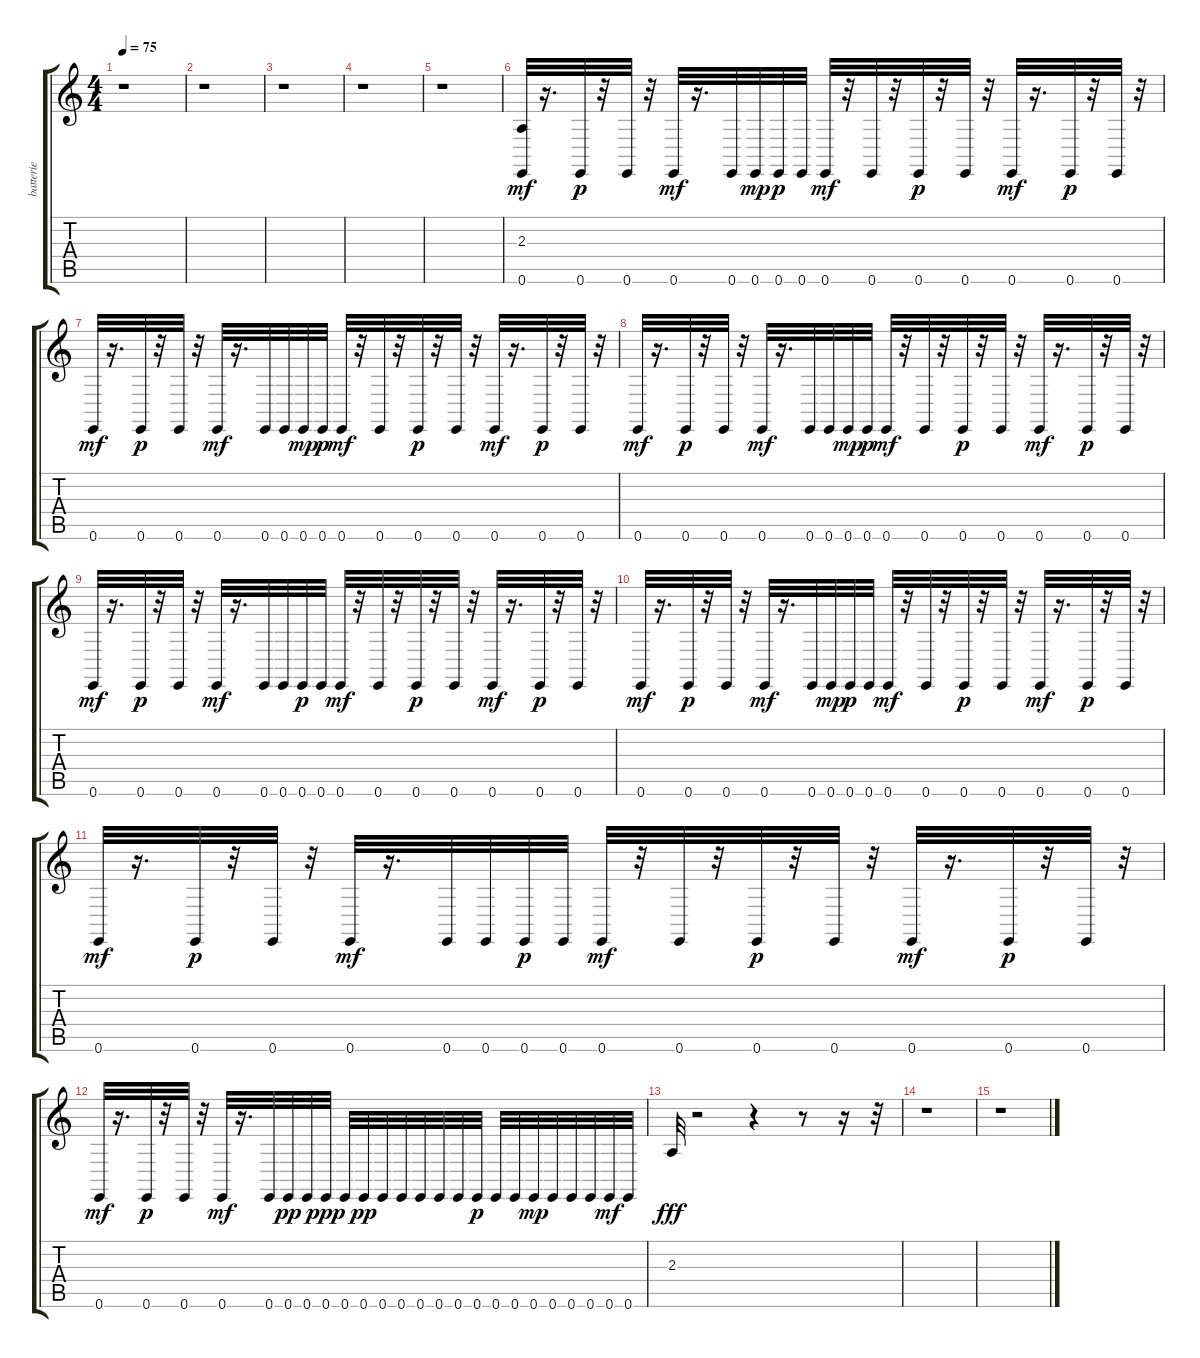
\track ("batterie" "batterie") {instrument stringensemble1}
\staff {score tabs}
\tuning (E4 B3 G3 D3 A2 E2) {hide}
\ts (4 4)
\tempo 75
\clef g2
\ks c
r.1{dy mf} |
r.1 |
r.1 |
r.1 |
r.1 |
(2.3 0.6).32 r.16{d} 0.6.32{dy p} r.32 0.6.32 r.32 0.6.32{dy mf} r.16{d} 0.6.32 0.6.32{dy mp} 0.6.32{dy p} 0.6.32 0.6.32{dy mf} r.32 0.6.32 r.32 0.6.32{dy p} r.32 0.6.32 r.32 0.6.32{dy mf} r.16{d} 0.6.32{dy p} r.32 0.6.32 r.32 |
0.6.32{dy mf} r.16{d} 0.6.32{dy p} r.32 0.6.32 r.32 0.6.32{dy mf} r.16{d} 0.6.32 0.6.32 0.6.32{dy mp} 0.6.32{dy p} 0.6.32{dy mf} r.32 0.6.32 r.32 0.6.32{dy p} r.32 0.6.32 r.32 0.6.32{dy mf} r.16{d} 0.6.32{dy p} r.32 0.6.32 r.32 |
0.6.32{dy mf} r.16{d} 0.6.32{dy p} r.32 0.6.32 r.32 0.6.32{dy mf} r.16{d} 0.6.32 0.6.32 0.6.32{dy mp} 0.6.32{dy p} 0.6.32{dy mf} r.32 0.6.32 r.32 0.6.32{dy p} r.32 0.6.32 r.32 0.6.32{dy mf} r.16{d} 0.6.32{dy p} r.32 0.6.32 r.32 |
0.6.32{dy mf} r.16{d} 0.6.32{dy p} r.32 0.6.32 r.32 0.6.32{dy mf} r.16{d} 0.6.32 0.6.32 0.6.32{dy p} 0.6.32 0.6.32{dy mf} r.32 0.6.32 r.32 0.6.32{dy p} r.32 0.6.32 r.32 0.6.32{dy mf} r.16{d} 0.6.32{dy p} r.32 0.6.32 r.32 |
0.6.32{dy mf} r.16{d} 0.6.32{dy p} r.32 0.6.32 r.32 0.6.32{dy mf} r.16{d} 0.6.32 0.6.32{dy mp} 0.6.32{dy p} 0.6.32 0.6.32{dy mf} r.32 0.6.32 r.32 0.6.32{dy p} r.32 0.6.32 r.32 0.6.32{dy mf} r.16{d} 0.6.32{dy p} r.32 0.6.32 r.32 |
0.6.32{dy mf} r.16{d} 0.6.32{dy p} r.32 0.6.32 r.32 0.6.32{dy mf} r.16{d} 0.6.32 0.6.32 0.6.32{dy p} 0.6.32 0.6.32{dy mf} r.32 0.6.32 r.32 0.6.32{dy p} r.32 0.6.32 r.32 0.6.32{dy mf} r.16{d} 0.6.32{dy p} r.32 0.6.32 r.32 |
0.6.32{dy mf} r.16{d} 0.6.32{dy p} r.32 0.6.32 r.32 0.6.32{dy mf} r.16{d} 0.6.32 0.6.32{dy pp} 0.6.32 0.6.32{dy ppp} 0.6.32 0.6.32{dy pp} 0.6.32 0.6.32 0.6.32 0.6.32 0.6.32 0.6.32{dy p} 0.6.32 0.6.32 0.6.32{dy mp} 0.6.32 0.6.32 0.6.32 0.6.32{dy mf} 0.6.32 |
2.3.32{dy fff} r.2 r.4 r.8 r.16 r.32 |
r.1 |
r.1
